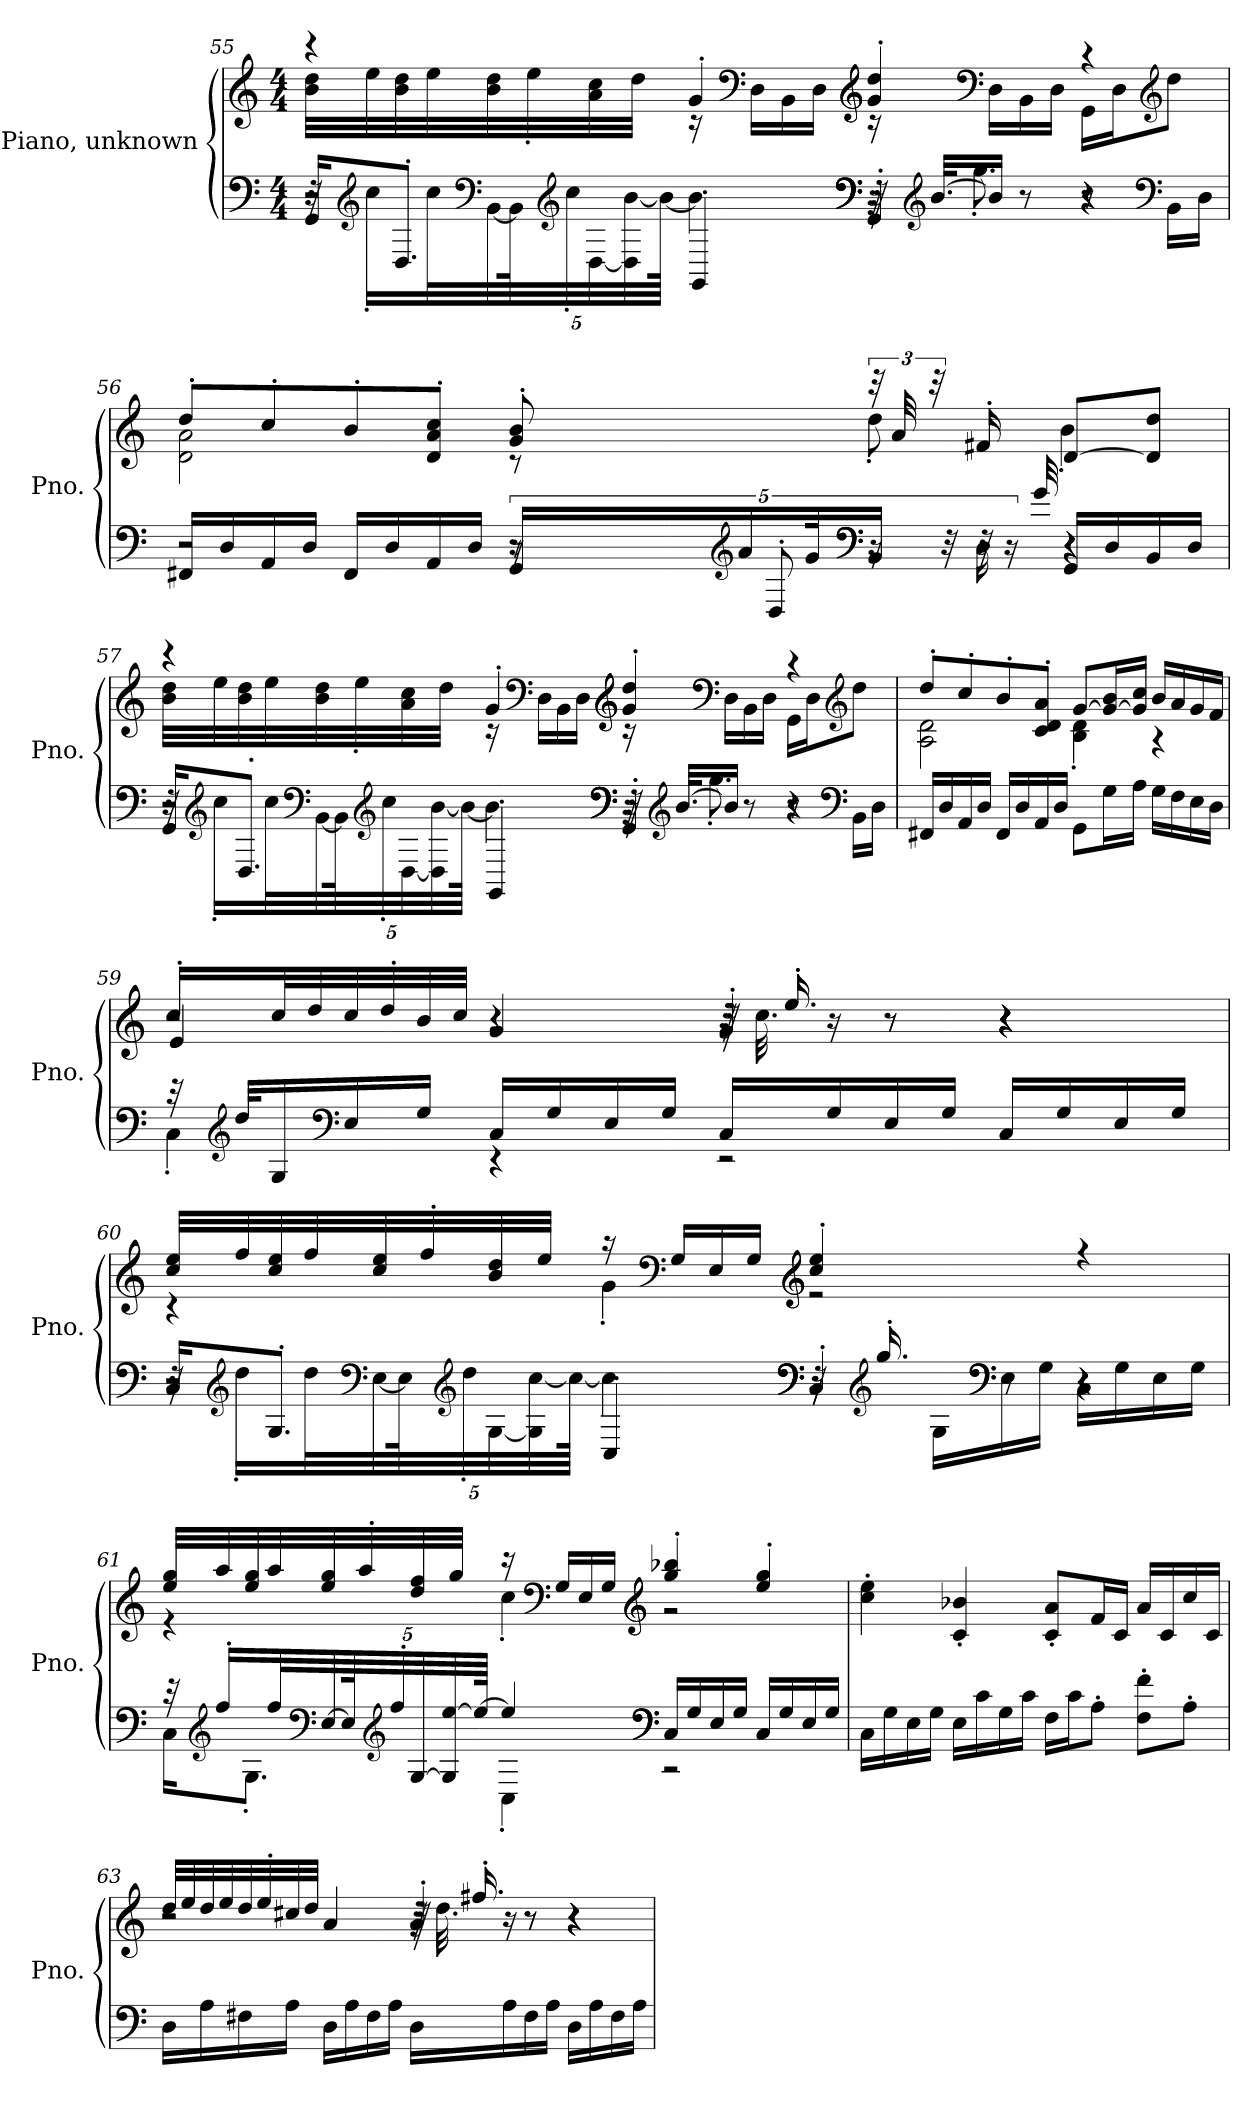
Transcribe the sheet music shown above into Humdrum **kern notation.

**kern	**kern
*part1	*part1
*staff2	*staff1
*I"Piano, unknown	*
*I'Pno.	*
!!LO:PB:g=z
*clefF4	*clefG2
*k[]	*k[]
*M4/4	*M4/4
=55	=55
*^	*^
*	*^	*	*
2r	32r	16GG/KL	4r	32b\ 32dd\LLL
*clefG2	*	*	*	*
.	16cc'\LL	.	.	32ee\
.	.	8.D'/J	.	32b\ 32dd\
.	32cc\L	.	.	32ee\
*clefF4	*	*	*	*
*	*Xbrackettup	*	*	*
.	[40BB\	.	.	32b\ 32dd\
.	80BB\K]	.	.	.
.	.	.	.	32ee'\
*clefG2	*	*	*	*
.	40cc'\	.	.	.
.	[40D\	.	.	32a\ 32cc\
.	40D\] [40b\	.	.	.
.	.	.	.	32dd\JJJ
.	80b\JJJk_	.	.	.
.	4b\]	4GG'/	4g'/	16r
*	*	*	*clefF4	*
.	.	.	.	16D\LL
.	.	.	.	16BB\
.	.	.	.	16D\JJ
*clefF4	*	*	*clefG2	*
64r	16r	4GG'/	4g/' 4dd/'	16r
*clefG2	*	*	*	*
[32.b/KLL	.	.	.	.
*	*	*	*clefF4	*
16b/JJ]	8.gg'\	.	.	16D\LL
8r	.	.	.	16BB\
.	.	.	.	16D\JJ
4r	8r	4r	4r	16GG\LL
.	.	.	.	16D\J
*clefF4	*	*	*clefG2	*
.	16BB\LL	.	.	8dd\J
.	16D\JJ	.	.	.
!!LO:LB:g=z	!!
=56	=56	=56	=56	=56
2r	2r	16FF#X/LL	8dd'/L	2d\ 2a\
.	.	16D/	.	.
.	.	16AA/	8cc'/	.
.	.	16D/JJ	.	.
.	.	16FF#/LL	8b'/	.
.	.	16D/	.	.
.	.	16AA/	8d/' 8a/' 8cc/'J	.
.	.	16D/JJ	.	.
*	*	*brackettup	*	*
16r	8r	20GG/LL	8g/' 8b/'	8r
*clefG2	*	*	*	*
.	.	20a/	.	.
8D'/	.	.	.	.
.	.	40g/K	.	.
*clefF4	*	*	*	*
.	16r	20BB/JJ	48r	8dd'\
.	.	.	48a/	.
.	.	.	48r	.
.	.	40r	.	.
32r	16D\	.	16f#X'/	.
.	.	20r	.	.
32g/	.	.	.	.
4r	4r	16GG/LL	[8d/L	4b'\
.	.	16D/	.	.
.	.	16BB/	8d/] 8dd/J	.
.	.	16D/JJ	.	.
!!LO:LB:g=z	!!
=57	=57	=57	=57	=57
2r	32r	16GG/KL	4r	32b\ 32dd\LLL
*clefG2	*	*	*	*
.	16cc'\LL	.	.	32ee\
.	.	8.D'/J	.	32b\ 32dd\
.	32cc\L	.	.	32ee\
*clefF4	*	*	*	*
*	*Xbrackettup	*	*	*
.	[40BB\	.	.	32b\ 32dd\
.	80BB\K]	.	.	.
.	.	.	.	32ee'\
*clefG2	*	*	*	*
.	40cc'\	.	.	.
.	[40D\	.	.	32a\ 32cc\
.	40D\] [40b\	.	.	.
.	.	.	.	32dd\JJJ
.	80b\JJJk_	.	.	.
.	4b\]	4GG'/	4g'/	16r
*	*	*	*clefF4	*
.	.	.	.	16D\LL
.	.	.	.	16BB\
.	.	.	.	16D\JJ
*clefF4	*	*	*clefG2	*
64r	16r	4GG'/	4g/' 4dd/'	16r
*clefG2	*	*	*	*
[32.b/KLL	.	.	.	.
*	*	*	*clefF4	*
16b/JJ]	8.gg'\	.	.	16D\LL
8r	.	.	.	16BB\
.	.	.	.	16D\JJ
4r	8r	4r	4r	16GG\LL
.	.	.	.	16D\J
*clefF4	*	*	*clefG2	*
.	16BB\LL	.	.	8dd\J
.	16D\JJ	.	.	.
*v	*v	*v	*	*
!!LO:LB:g=z	!!
=58	=58	=58
16FF#X/LL	8dd'/L	2A\ 2d\
16D/	.	.
16AA/	8cc'/	.
16D/JJ	.	.
16FF#/LL	8b'/	.
16D/	.	.
16AA/	8c/' 8d/' 8a/'J	.
16D/JJ	.	.
8GG\L	[8g/L	4B\' 4d\'
16G\L	16g/_ 16b/L	.
16A\JJ	16g/] 16cc/JJ	.
16G\LL	16b/LL	4r
16F\	16a/	.
16E\	16g/	.
16D\JJ	16f/JJ	.
=59	=59	=59
*^	*	*^
32r	4C'\	16cc'/LL	2r	4e/
*clefG2	*	*	*	*
32dd/KLL	.	.	.	.
16G/	.	32cc/L	.	.
.	.	32dd/	.	.
*clefF4	*	*	*	*
16E/	.	32cc/	.	.
.	.	32dd'/	.	.
16G/JJ	.	32b/	.	.
.	.	32cc/JJJ	.	.
16C/LL	4r	4g/	.	4r
16G/	.	.	.	.
16E/	.	.	.	.
16G/JJ	.	.	.	.
16C/LL	2r	32r	64r	4g'/
.	.	.	32.cc\	.
.	.	16.ee'/	.	.
16G/	.	.	16r	.
16E/	.	8r	8r	.
16G/JJ	.	.	.	.
16C/LL	.	4r	4r	4r
16G/	.	.	.	.
16E/	.	.	.	.
16G/JJ	.	.	.	.
*	*	*	*v	*v
!!LO:LB:g=z
=60	=60	=60	=60
*	*^	*	*
2r	32r	16C/KL	32cc/ 32ee/LLL	4r
*clefG2	*	*	*	*
.	16dd'\LL	.	32ff/	.
.	.	8.G'/J	32cc/ 32ee/	.
.	32dd\L	.	32ff/	.
*clefF4	*	*	*	*
.	[40E\	.	32cc/ 32ee/	.
.	80E\K]	.	.	.
.	.	.	32ff'/	.
*clefG2	*	*	*	*
.	40dd'\	.	.	.
.	[40G\	.	32b/ 32dd/	.
.	40G\] [40cc\	.	.	.
.	.	.	32ee/JJJ	.
.	80cc\JJJk_	.	.	.
.	4cc\]	4C'/	16r	4g'\
*	*	*	*clefF4	*
.	.	.	16G/LL	.
.	.	.	16E/	.
.	.	.	16G/JJ	.
*clefF4	*	*	*clefG2	*
32r	16r	4C'/	4cc/' 4ee/'	2r
*clefG2	*	*	*	*
16.gg'/	.	.	.	.
.	16G\LL	.	.	.
*clefF4	*	*	*	*
8r	16E\	.	.	.
.	16G\JJ	.	.	.
4r	16C\LL	4r	4r	.
.	16G\	.	.	.
.	16E\	.	.	.
.	16G\JJ	.	.	.
*	*v	*v	*	*
!!LO:LB:g=z	!!
=61	=61	=61	=61
32r	16C\KL	32ee/ 32gg/LLL	4r
*clefG2	*	*	*
16ff'/LL	.	32aa/	.
.	8.G'\J	32ee/ 32gg/	.
32ff/L	.	32aa/	.
*clefF4	*	*	*
[40E/	.	32ee/ 32gg/	.
80E/K]	.	.	.
.	.	32aa'/	.
*clefG2	*	*	*
40ff'/	.	.	.
[40G/	.	32dd/ 32ff/	.
40G/] [40ee/	.	.	.
.	.	32gg/JJJ	.
80ee/JJJk_	.	.	.
4ee/]	4C'\	16r	4cc'\
*	*	*clefF4	*
.	.	16G/LL	.
.	.	16E/	.
.	.	16G/JJ	.
*clefF4	*	*clefG2	*
16C/LL	2r	4gg/' 4bb-X/'	2r
16G/	.	.	.
16E/	.	.	.
16G/JJ	.	.	.
16C/LL	.	4ee/' 4gg/'	.
16G/	.	.	.
16E/	.	.	.
16G/JJ	.	.	.
*v	*v	*	*
*	*v	*v
!!LO:PB:g=z
=62	=62
16C\LL	4cc\' 4ee\'
16G\	.
16E\	.
16G\JJ	.
16E\LL	4c/' 4b-X/'
16c\	.
16G\	.
16c\JJ	.
16F\LL	8c/' 8a/'L
16c\J	.
8A'\J	16f/L
.	16c/JJ
8F\' 8f\'L	16a/LL
.	16c/
8A'\J	16cc/
.	16c/JJ
=63	=63
*	*^
*	*	*^
16D\LL	32dd/LLL	2r	2r
.	32ee/	.	.
16A\	32dd/	.	.
.	32ee/	.	.
16F#X\	32dd/	.	.
.	32ee'/	.	.
16A\JJ	32cc#X/	.	.
.	32dd/JJJ	.	.
16D\LL	4a/	.	.
16A\	.	.	.
16F#\	.	.	.
16A\JJ	.	.	.
16D\LL	32r	64r	4a'/
.	.	32.dd\	.
.	16.ff#X'/	.	.
16A\	.	16r	.
16F#\	8r	8r	.
16A\JJ	.	.	.
16D\LL	4r	4r	4r
16A\	.	.	.
16F#\	.	.	.
16A\JJ	.	.	.
*	*v	*v	*v
=	=
*-	*-
